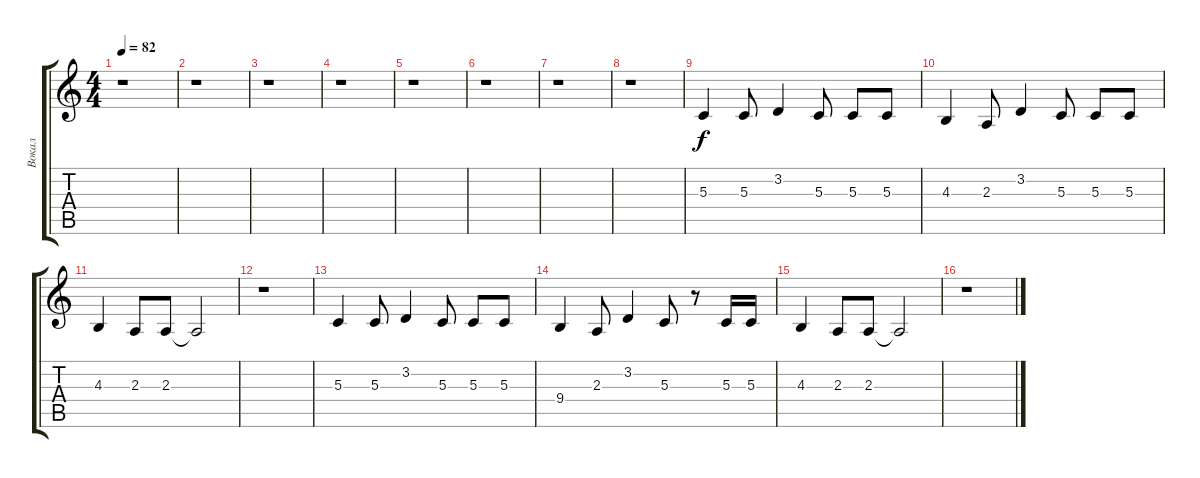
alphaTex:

\track ("Вокал" "Вокал") {instrument oboe}
\staff {score tabs}
\tuning (E4 B3 G3 D3 A2 E2) {hide}
\ts (4 4)
\tempo 82
\clef g2
\ks c
r.1{dy f instrument oboe} |
r.1 |
r.1 |
r.1 |
r.1 |
r.1 |
r.1 |
r.1 |
5.3.4 5.3.8 3.2.4 5.3.8 5.3.8 5.3.8 |
4.3.4 2.3.8 3.2.4 5.3.8 5.3.8 5.3.8 |
4.3.4 2.3.8 2.3.8 2.3{t}.2 |
r.1 |
5.3.4 5.3.8 3.2.4 5.3.8 5.3.8 5.3.8 |
9.4.4 2.3.8 3.2.4 5.3.8 r.8 5.3.16 5.3.16 |
4.3.4 2.3.8 2.3.8 2.3{t}.2 |
r.1
